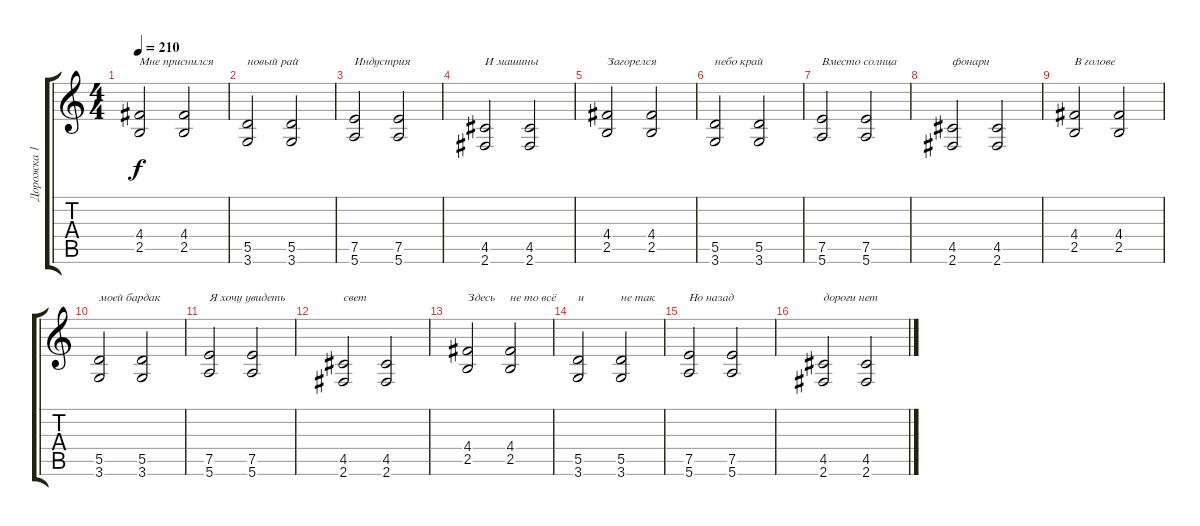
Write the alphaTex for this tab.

\track ("Дорожка 1" "Дорожка 1") {instrument distortionguitar}
\staff {score tabs}
\tuning (E4 B3 G3 D3 A2 E2) {hide}
\ts (4 4)
\tempo 210
\clef g2
\ks c
(4.4 2.5).2{txt "Мне приснился" dy f} (4.4 2.5).2 |
(5.5 3.6).2{txt "новый рай"} (5.5 3.6).2 |
(7.5 5.6).2{txt "Индустрия"} (7.5 5.6).2 |
(4.5 2.6).2{txt "И машины"} (4.5 2.6).2 |
(4.4 2.5).2{txt "Загорелся"} (4.4 2.5).2 |
(5.5 3.6).2{txt "небо край"} (5.5 3.6).2 |
(7.5 5.6).2{txt "Вместо солнца"} (7.5 5.6).2 |
(4.5 2.6).2{txt "фонари"} (4.5 2.6).2 |
(4.4 2.5).2{txt "В голове"} (4.4 2.5).2 |
(5.5 3.6).2{txt "моей бардак"} (5.5 3.6).2 |
(7.5 5.6).2{txt "Я хочу увидеть"} (7.5 5.6).2 |
(4.5 2.6).2{txt "свет"} (4.5 2.6).2 |
(4.4 2.5).2{txt "Здесь"} (4.4 2.5).2{txt "не то всё"} |
(5.5 3.6).2{txt "и"} (5.5 3.6).2{txt "не так"} |
(7.5 5.6).2{txt "Но назад "} (7.5 5.6).2 |
(4.5 2.6).2{txt "дороги нет"} (4.5 2.6).2
